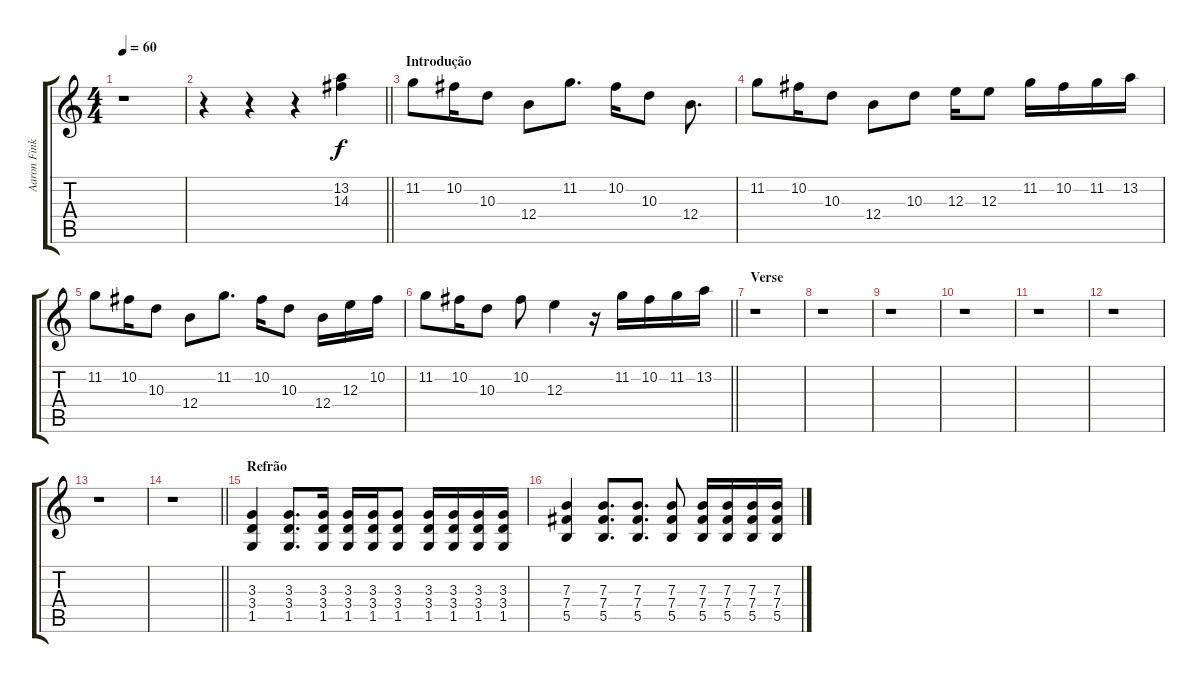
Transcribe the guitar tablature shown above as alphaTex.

\track ("Aaron Fink" "Aaron Fink") {instrument distortionguitar}
\staff {score tabs}
\tuning (Db4 Ab3 E3 B2 Gb2 B1) {hide}
\ts (4 4)
\section ("" "")
\tempo 60
\clef g2
\ks c
r.1{dy f instrument distortionguitar} |
\barLineRight lightlight
r.4 r.4 r.4 (13.2 14.3).4 |
\section ("" "Introdução")
11.2.8 10.2.16 10.3.8 12.4.8 11.2.8{d} 10.2.16 10.3.8 12.4.8{d} |
11.2.8 10.2.16 10.3.8 12.4.8 10.3.8 12.3.16 12.3.8 11.2.16 10.2.16 11.2.16 13.2.16 |
11.2.8 10.2.16 10.3.8 12.4.8 11.2.8{d} 10.2.16 10.3.8 12.4.16 12.3.16 10.2.16 |
\barLineRight lightlight
11.2.8 10.2.16 10.3.8 10.2.8 12.3.4 r.16 11.2.16 10.2.16 11.2.16 13.2.16 |
\section ("" "Verse")
r.1 |
r.1 |
r.1 |
r.1 |
r.1 |
r.1 |
r.1 |
\barLineRight lightlight
r.1 |
\section ("" "Refrão")
(3.3 3.4 1.5).4 (3.3 3.4 1.5).8{d} (3.3 3.4 1.5).16 (3.3 3.4 1.5).16 (3.3 3.4 1.5).16 (3.3 3.4 1.5).8 (3.3 3.4 1.5).16 (3.3 3.4 1.5).16 (3.3 3.4 1.5).16 (3.3 3.4 1.5).16 |
(7.3 7.4 5.5).4 (7.3 7.4 5.5).8{d} (7.3 7.4 5.5).8{d} (7.3 7.4 5.5).8 (7.3 7.4 5.5).16 (7.3 7.4 5.5).16 (7.3 7.4 5.5).16 (7.3 7.4 5.5).16
